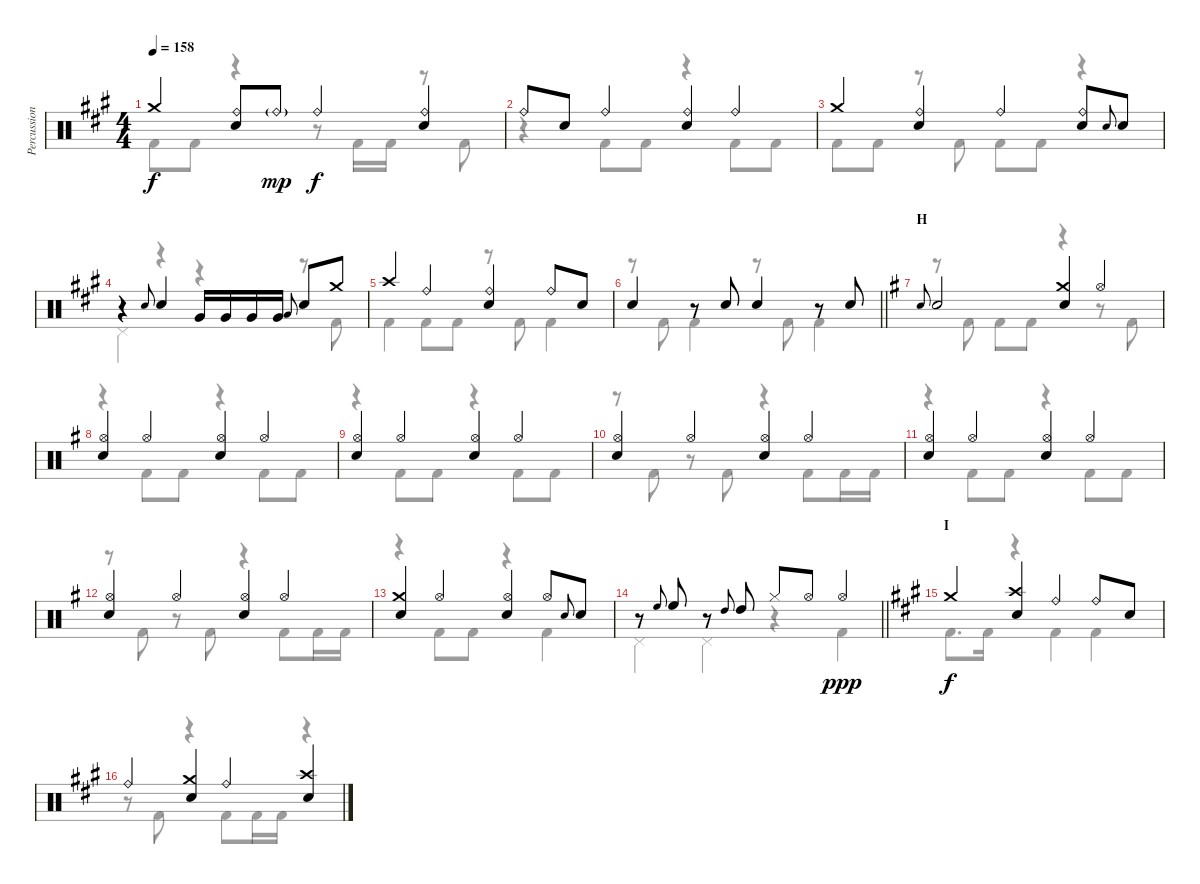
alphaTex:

\track ("Percussion" "Percussion") {instrument percussion}
\staff {score}
\articulation defaults
\voice
\ts (4 4)
\tempo 158
\clef neutral
\ks f#minor "Crash medium (hit)".4{dy f}
("Ride (bell)" "Electric Snare (hit)").8 "Ride (bell)"{g}.8{dy mp} "Ride (bell)".4{dy f} ("Ride (bell)" "Electric Snare (hit)").4 |
"Ride (bell)".8 "Electric Snare (hit)".8 "Ride (bell)".4 ("Ride (bell)" "Electric Snare (hit)").4 "Ride (bell)".4 |
\ks a "Crash medium (hit)".4
("Ride (bell)" "Electric Snare (hit)").4 "Ride (bell)".4 ("Ride (bell)" "Electric Snare (hit)").8 "Electric Snare (hit)".8{gr onbeat} "Electric Snare (hit)".8 |
r.4 "Electric Snare (hit)".8{gr onbeat} "Electric Snare (hit)".4 "Very Low Tom (hit)".16 "Very Low Tom (hit)".16 "Very Low Tom (hit)".16 "Very Low Tom (hit)".16 "Low Tom (hit)".8{gr onbeat} "Electric Snare (hit)".8 "Crash medium (hit)".8 |
"Crash high (hit)".4 "Ride (bell)".4 ("Ride (bell)" "Electric Snare (hit)").4 "Ride (bell)".8 "Electric Snare (hit)".8 |
\barLineRight lightlight "Electric Snare (hit)".4
r.8 "Electric Snare (hit)".8 "Electric Snare (hit)".4 r.8 "Electric Snare (hit)".8 |
\section ("" "H")
\ks g "Electric Snare (hit)".8{gr onbeat} "Electric Snare (hit)".2
("Crash medium (hit)" "Electric Snare (hit)").4 "Hi-Hat (open)".4 |
("Hi-Hat (open)" "Electric Snare (hit)").4 "Hi-Hat (open)".4 ("Hi-Hat (open)" "Electric Snare (hit)").4 "Hi-Hat (open)".4 |
("Hi-Hat (open)" "Electric Snare (hit)").4 "Hi-Hat (open)".4 ("Hi-Hat (open)" "Electric Snare (hit)").4 "Hi-Hat (open)".4 |
("Hi-Hat (open)" "Electric Snare (hit)").4 "Hi-Hat (open)".4 ("Hi-Hat (open)" "Electric Snare (hit)").4 "Hi-Hat (open)".4 |
("Hi-Hat (open)" "Electric Snare (hit)").4 "Hi-Hat (open)".4 ("Hi-Hat (open)" "Electric Snare (hit)").4 "Hi-Hat (open)".4 |
("Hi-Hat (open)" "Electric Snare (hit)").4 "Hi-Hat (open)".4 ("Hi-Hat (open)" "Electric Snare (hit)").4 "Hi-Hat (open)".4 |
("Crash medium (hit)" "Electric Snare (hit)").4 "Hi-Hat (open)".4 ("Hi-Hat (open)" "Electric Snare (hit)").4 "Hi-Hat (open)".8 "Electric Snare (hit)".8{gr onbeat} "Electric Snare (hit)".8 |
\barLineRight lightlight
r.8 "High Floor Tom (hit)".8{gr onbeat} "High Floor Tom (hit)".8 r.8 "High Tom (hit)".8{gr onbeat} "High Tom (hit)".8 "Hi-Hat (closed)".8 "Hi-Hat (open)".8 "Hi-Hat (open)".4{dy ppp} |
\section ("" "I")
\ks a "Crash medium (hit)".4{dy f}
("Crash high (hit)" "Electric Snare (hit)").4 "Ride (bell)".4 "Ride (bell)".8 "Electric Snare (hit)".8 |
"Ride (bell)".4 ("Crash medium (hit)" "Electric Snare (hit)").4 "Ride (bell)".4 ("Crash high (hit)" "Electric Snare (hit)").4
\voice
\clef neutral
\ottava regular
\simile none
\ks f#minor "Kick (hit) 2".8{dy f} "Kick (hit) 2".8
r.4 r.8 "Kick (hit) 2".16 "Kick (hit) 2".16 r.8 "Kick (hit) 2".8 |
r.4 "Kick (hit) 2".8 "Kick (hit) 2".8 r.4 "Kick (hit) 2".8 "Kick (hit) 2".8 |
\ks a "Kick (hit) 2".8 "Kick (hit) 2".8
r.8 "Kick (hit) 2".8 "Kick (hit) 2".8 "Kick (hit) 2".8 r.4 |
"Pedal Hi-Hat (hit)".4 r.4 r.4 r.8 "Kick (hit) 2".8 |
"Kick (hit) 2".4 "Kick (hit) 2".8 "Kick (hit) 2".8 r.8 "Kick (hit) 2".8 "Kick (hit) 2".4 |
\barLineRight lightlight
r.8 "Kick (hit) 2".8 "Kick (hit) 2".4 r.8 "Kick (hit) 2".8 "Kick (hit) 2".4 |
\ks g
r.8 "Kick (hit) 2".8 "Kick (hit) 2".8 "Kick (hit) 2".8 r.4 r.8 "Kick (hit) 2".8 |
r.4 "Kick (hit) 2".8 "Kick (hit) 2".8 r.4 "Kick (hit) 2".8 "Kick (hit) 2".8 |
r.4 "Kick (hit) 2".8 "Kick (hit) 2".8 r.4 "Kick (hit) 2".8 "Kick (hit) 2".8 |
r.8 "Kick (hit) 2".8 r.8 "Kick (hit) 2".8 r.4 "Kick (hit) 2".8 "Kick (hit) 2".16 "Kick (hit) 2".16 |
r.4 "Kick (hit) 2".8 "Kick (hit) 2".8 r.4 "Kick (hit) 2".8 "Kick (hit) 2".8 |
r.8 "Kick (hit) 2".8 r.8 "Kick (hit) 2".8 r.4 "Kick (hit) 2".8 "Kick (hit) 2".16 "Kick (hit) 2".16 |
r.4 "Kick (hit) 2".8 "Kick (hit) 2".8 r.4 "Kick (hit) 2".4 |
\barLineRight lightlight "Pedal Hi-Hat (hit)".4 "Pedal Hi-Hat (hit)".4
r.4 "Kick (hit) 2".4 |
\ks a "Kick (hit) 2".8{d} "Kick (hit) 2".16
r.4 "Kick (hit) 2".4 "Kick (hit) 2".4 |
r.8 "Kick (hit) 2".8 r.4 "Kick (hit) 2".8 "Kick (hit) 2".16 "Kick (hit) 2".16 r.4
